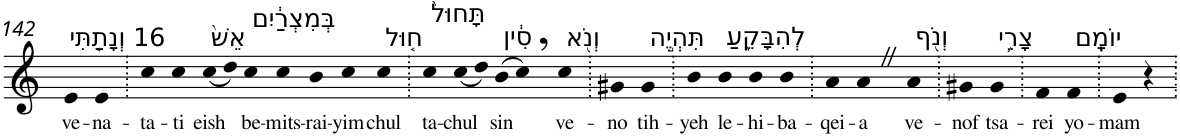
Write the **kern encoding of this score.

**kern	**text
*part1	*part1
*staff1	*staff1
*I"Piano	*
*I'Pno	*
!!LO:PB:g=z
*clefG2	*
*k[]	*
=142	=142
!LO:TX:a:t=16 וְנָתַ֤תִּי	!
!	!LO:LY:b
4e	ve-
!	!LO:LY:b
4e	-na-
=143.	=143.
!	!LO:LY:b
4cc	-ta-
!	!LO:LY:b
4cc	-ti
!LO:TX:a:t=אֵשׁ֙	!
!	!LO:LY:b
(<8cc	eish
8dd)	.
!LO:TX:a:t=בְּמִצְרַ֔יִם	!
!	!LO:LY:b
4cc	be-
!	!LO:LY:b
4cc	-mits-
!	!LO:LY:b
4b	-rai-
!	!LO:LY:b
4cc	-yim
!LO:TX:a:t=ח֤וּל	!
!	!LO:LY:b
4cc	chul
=144.	=144.
!LO:TX:a:t=תָּחוּל֙	!
!	!LO:LY:b
4cc	ta-
!	!LO:LY:b
(<8cc	-chul
8dd)	.
!LO:TX:a:t=סִ֔ין	!
!	!LO:LY:b
(>8b	sin
8cc,)	.
!LO:TX:a:t=וְנֹ֖א	!
!	!LO:LY:b
4cc	ve-
=145.	=145.
!	!LO:LY:b
4g#X	-no
!LO:TX:a:t=תִּהְיֶ֣ה	!
!	!LO:LY:b
4g#	tih-
=146.	=146.
!	!LO:LY:b
4b	-yeh
!LO:TX:a:t=לְהִבָּקֵ֑עַ	!
!	!LO:LY:b
4b	le-
!	!LO:LY:b
4b	-hi-
!	!LO:LY:b
4b	-ba-
=147.	=147.
!	!LO:LY:b
4a	-qei-
!	!LO:LY:b
4aZ	-a
!LO:TX:a:t=וְנֹ֖ף	!
!	!LO:LY:b
4a	ve-
=148.	=148.
!	!LO:LY:b
4g#X	-nof
!LO:TX:a:t=צָרֵ֥י	!
!	!LO:LY:b
4g#	tsa-
=149.	=149.
!	!LO:LY:b
4f	-rei
!LO:TX:a:t=יוֹמָֽם	!
!	!LO:LY:b
4f	yo-
=150.	=150.
!	!LO:LY:b
4e	-mam
4r	.
=.	=.
*-	*-
